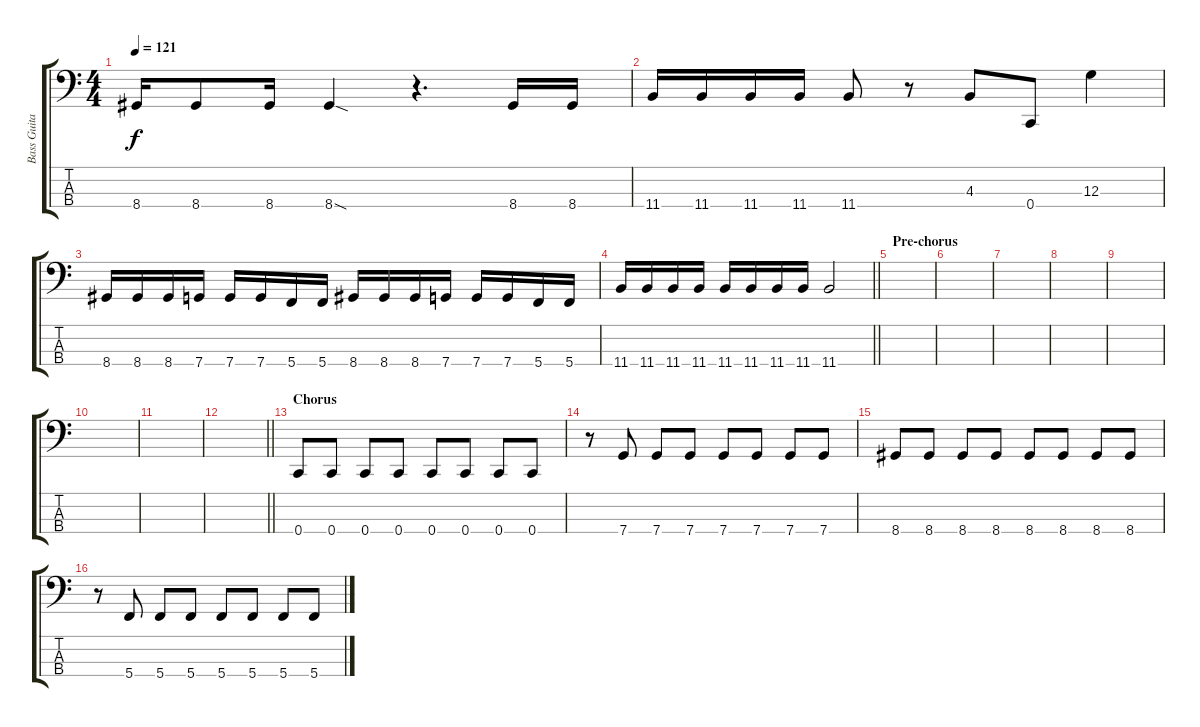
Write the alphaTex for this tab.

\track ("Bass Guitar" "Bass Guita") {instrument electricbassfinger}
\staff {score tabs}
\tuning (F2 C2 G1 C1) {hide}
\ts (4 4)
\tempo 121
\clef f4
\ks c
8.4.16{dy f} 8.4.8 8.4.16 8.4{sod}.4 r.4{d} 8.4.16 8.4.16 |
11.4.16 11.4.16 11.4.16 11.4.16 11.4.8 r.8 4.3.8 0.4.8 12.3.4 |
8.4.16 8.4.16 8.4.16 7.4.16 7.4.16 7.4.16 5.4.16 5.4.16 8.4.16 8.4.16 8.4.16 7.4.16 7.4.16 7.4.16 5.4.16 5.4.16 |
\barLineRight lightlight
11.4.16 11.4.16 11.4.16 11.4.16 11.4.16 11.4.16 11.4.16 11.4.16 11.4.2 |
\section ("" "Pre-chorus")
|
|
|
|
|
|
|
\barLineRight lightlight
|
\section ("" "Chorus")
0.4.8 0.4.8 0.4.8 0.4.8 0.4.8 0.4.8 0.4.8 0.4.8 |
r.8 7.4.8 7.4.8 7.4.8 7.4.8 7.4.8 7.4.8 7.4.8 |
8.4.8 8.4.8 8.4.8 8.4.8 8.4.8 8.4.8 8.4.8 8.4.8 |
r.8 5.4.8 5.4.8 5.4.8 5.4.8 5.4.8 5.4.8 5.4.8
